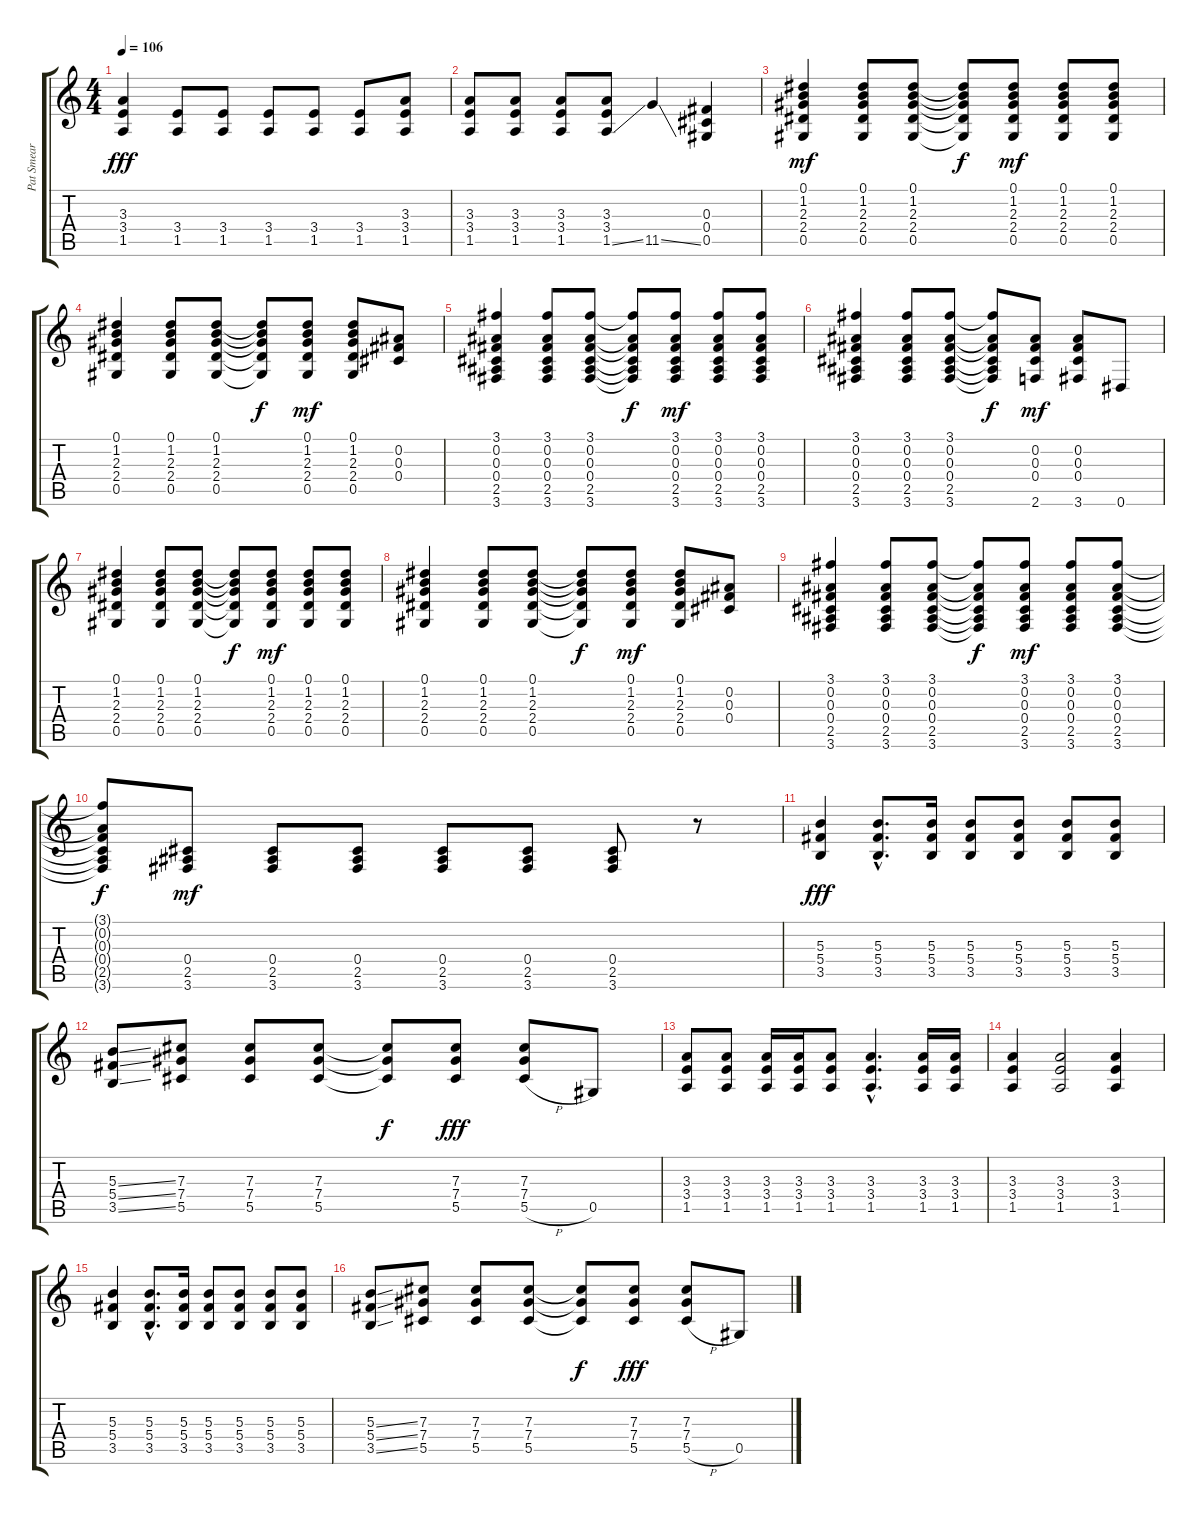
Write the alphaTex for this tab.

\track ("Pat Smear Friendly :)" "Pat Smear ") {instrument electricguitarclean}
\staff {score tabs}
\tuning (Eb4 Bb3 Gb3 Db3 Ab2 Eb2) {hide}
\ts (4 4)
\tempo 106
\clef g2
\ks c
(3.3 3.4 1.5).4{dy fff} (3.4 1.5).8 (3.4 1.5).8 (3.4 1.5).8 (3.4 1.5).8 (3.4 1.5).8 (3.3 3.4 1.5).8 |
(3.3 3.4 1.5).8 (3.3 3.4 1.5).8 (3.3 3.4 1.5).8 (3.3 3.4 1.5{ss}).8 11.5{ss}.4 (0.3 0.4 0.5).4 |
(0.1 1.2 2.3 2.4 0.5).4{dy mf} (0.1 1.2 2.3 2.4 0.5).8 (0.1 1.2 2.3 2.4 0.5).8 (0.1{t} 1.2{t} 2.3{t} 2.4{t} 0.5{t}).8{dy f} (0.1 1.2 2.3 2.4 0.5).8{dy mf} (0.1 1.2 2.3 2.4 0.5).8 (0.1 1.2 2.3 2.4 0.5).8 |
(0.1 1.2 2.3 2.4 0.5).4 (0.1 1.2 2.3 2.4 0.5).8 (0.1 1.2 2.3 2.4 0.5).8 (0.1{t} 1.2{t} 2.3{t} 2.4{t} 0.5{t}).8{dy f} (0.1 1.2 2.3 2.4 0.5).8{dy mf} (0.1 1.2 2.3 2.4 0.5).8 (0.2 0.3 0.4).8 |
(3.1 0.2 0.3 0.4 2.5 3.6).4 (3.1 0.2 0.3 0.4 2.5 3.6).8 (3.1 0.2 0.3 0.4 2.5 3.6).8 (3.1{t} 0.2{t} 0.3{t} 0.4{t} 2.5{t} 3.6{t}).8{dy f} (3.1 0.2 0.3 0.4 2.5 3.6).8{dy mf} (3.1 0.2 0.3 0.4 2.5 3.6).8 (3.1 0.2 0.3 0.4 2.5 3.6).8 |
(3.1 0.2 0.3 0.4 2.5 3.6).4 (3.1 0.2 0.3 0.4 2.5 3.6).8 (3.1 0.2 0.3 0.4 2.5 3.6).8 (3.1{t} 0.2{t} 0.3{t} 0.4{t} 2.5{t} 3.6{t}).8{dy f} (0.2 0.3 0.4 2.6).8{dy mf} (0.2 0.3 0.4 3.6).8 0.6.8 |
(0.1 1.2 2.3 2.4 0.5).4 (0.1 1.2 2.3 2.4 0.5).8 (0.1 1.2 2.3 2.4 0.5).8 (0.1{t} 1.2{t} 2.3{t} 2.4{t} 0.5{t}).8{dy f} (0.1 1.2 2.3 2.4 0.5).8{dy mf} (0.1 1.2 2.3 2.4 0.5).8 (0.1 1.2 2.3 2.4 0.5).8 |
(0.1 1.2 2.3 2.4 0.5).4 (0.1 1.2 2.3 2.4 0.5).8 (0.1 1.2 2.3 2.4 0.5).8 (0.1{t} 1.2{t} 2.3{t} 2.4{t} 0.5{t}).8{dy f} (0.1 1.2 2.3 2.4 0.5).8{dy mf} (0.1 1.2 2.3 2.4 0.5).8 (0.2 0.3 0.4).8 |
(3.1 0.2 0.3 0.4 2.5 3.6).4 (3.1 0.2 0.3 0.4 2.5 3.6).8 (3.1 0.2 0.3 0.4 2.5 3.6).8 (3.1{t} 0.2{t} 0.3{t} 0.4{t} 2.5{t} 3.6{t}).8{dy f} (3.1 0.2 0.3 0.4 2.5 3.6).8{dy mf} (3.1 0.2 0.3 0.4 2.5 3.6).8 (3.1 0.2 0.3 0.4 2.5 3.6).8 |
(3.1{t} 0.2{t} 0.3{t} 0.4{t} 2.5{t} 3.6{t}).8{dy f} (0.4 2.5 3.6).8{dy mf} (0.4 2.5 3.6).8 (0.4 2.5 3.6).8 (0.4 2.5 3.6).8 (0.4 2.5 3.6).8 (0.4 2.5 3.6).8 r.8 |
(5.3 5.4 3.5).4{dy fff} (5.3{hac} 5.4{hac} 3.5{hac}).8{d} (5.3 5.4 3.5).16 (5.3 5.4 3.5).8 (5.3 5.4 3.5).8 (5.3 5.4 3.5).8 (5.3 5.4 3.5).8 |
(5.3{ss} 5.4{ss} 3.5{ss}).8 (7.3 7.4 5.5).8 (7.3 7.4 5.5).8 (7.3 7.4 5.5).8 (7.3{t} 7.4{t} 5.5{t}).8{dy f} (7.3 7.4 5.5).8{dy fff} (7.3 7.4 5.5{h}).8 0.5.8 |
(3.3 3.4 1.5).8 (3.3 3.4 1.5).8 (3.3 3.4 1.5).16 (3.3 3.4 1.5).16 (3.3 3.4 1.5).8 (3.3{hac} 3.4{hac} 1.5{hac}).4{d} (3.3 3.4 1.5).16 (3.3 3.4 1.5).16 |
(3.3 3.4 1.5).4 (3.3 3.4 1.5).2 (3.3 3.4 1.5).4 |
(5.3 5.4 3.5).4 (5.3{hac} 5.4{hac} 3.5{hac}).8{d} (5.3 5.4 3.5).16 (5.3 5.4 3.5).8 (5.3 5.4 3.5).8 (5.3 5.4 3.5).8 (5.3 5.4 3.5).8 |
(5.3{ss} 5.4{ss} 3.5{ss}).8 (7.3 7.4 5.5).8 (7.3 7.4 5.5).8 (7.3 7.4 5.5).8 (7.3{t} 7.4{t} 5.5{t}).8{dy f} (7.3 7.4 5.5).8{dy fff} (7.3 7.4 5.5{h}).8 0.5.8
